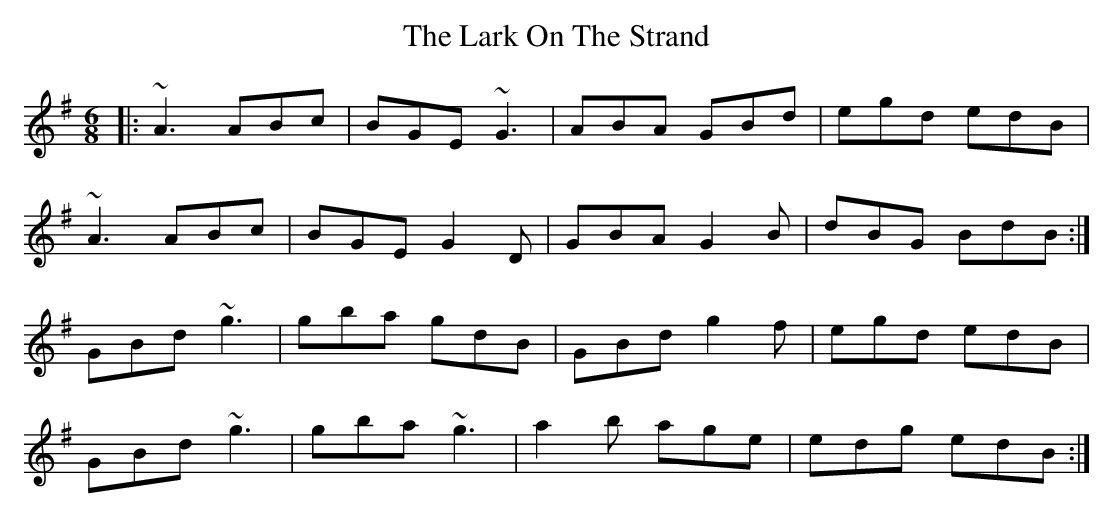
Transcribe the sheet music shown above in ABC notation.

X:1
T: The Lark On The Strand
M: 6/8
L: 1/8
K: Ador
|:~A3 ABc|BGE ~G3|ABA GBd|egd edB|
~A3 ABc|BGE G2D|GBA G2B|dBG BdB:|
GBd ~g3|gba gdB|GBd g2f|egd edB|
GBd ~g3|gba ~g3|a2b age|edg edB:|
